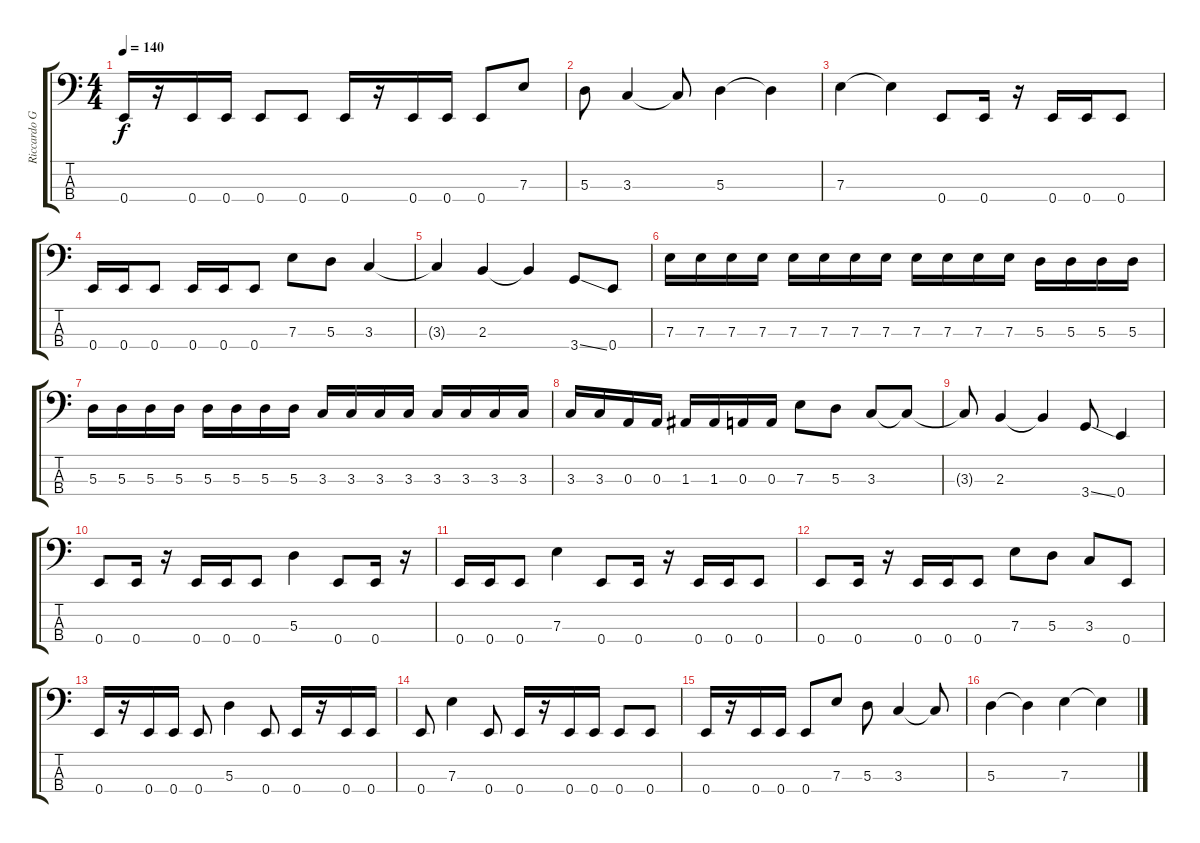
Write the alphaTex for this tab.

\track ("Riccardo Giampieri" "Riccardo G") {instrument electricbassfinger}
\staff {score tabs}
\tuning (G2 D2 A1 E1) {hide}
\ts (4 4)
\tempo 140
\clef f4
\ks c
0.4.16{dy f} r.16 0.4.16 0.4.16 0.4.8 0.4.8 0.4.16 r.16 0.4.16 0.4.16 0.4.8 7.3.8 |
5.3.8 3.3.4 3.3{t}.8 5.3.4 5.3{t}.4 |
7.3.4 7.3{t}.4 0.4.8 0.4.16 r.16 0.4.16 0.4.16 0.4.8 |
0.4.16 0.4.16 0.4.8 0.4.16 0.4.16 0.4.8 7.3.8 5.3.8 3.3.4 |
3.3{t}.4 2.3.4 2.3{t}.4 3.4{ss}.8 0.4.8 |
7.3.16 7.3.16 7.3.16 7.3.16 7.3.16 7.3.16 7.3.16 7.3.16 7.3.16 7.3.16 7.3.16 7.3.16 5.3.16 5.3.16 5.3.16 5.3.16 |
5.3.16 5.3.16 5.3.16 5.3.16 5.3.16 5.3.16 5.3.16 5.3.16 3.3.16 3.3.16 3.3.16 3.3.16 3.3.16 3.3.16 3.3.16 3.3.16 |
3.3.16 3.3.16 0.3.16 0.3.16 1.3.16 1.3.16 0.3.16 0.3.16 7.3.8 5.3.8 3.3.8 3.3{t}.8 |
3.3{t}.8 2.3.4 2.3{t}.4 3.4{ss}.8 0.4.4 |
0.4.8 0.4.16 r.16 0.4.16 0.4.16 0.4.8 5.3.4 0.4.8 0.4.16 r.16 |
0.4.16 0.4.16 0.4.8 7.3.4 0.4.8 0.4.16 r.16 0.4.16 0.4.16 0.4.8 |
0.4.8 0.4.16 r.16 0.4.16 0.4.16 0.4.8 7.3.8 5.3.8 3.3.8 0.4.8 |
0.4.16 r.16 0.4.16 0.4.16 0.4.8 5.3.4 0.4.8 0.4.16 r.16 0.4.16 0.4.16 |
0.4.8 7.3.4 0.4.8 0.4.16 r.16 0.4.16 0.4.16 0.4.8 0.4.8 |
0.4.16 r.16 0.4.16 0.4.16 0.4.8 7.3.8 5.3.8 3.3.4 3.3{t}.8 |
5.3.4 5.3{t}.4 7.3.4 7.3{t}.4
